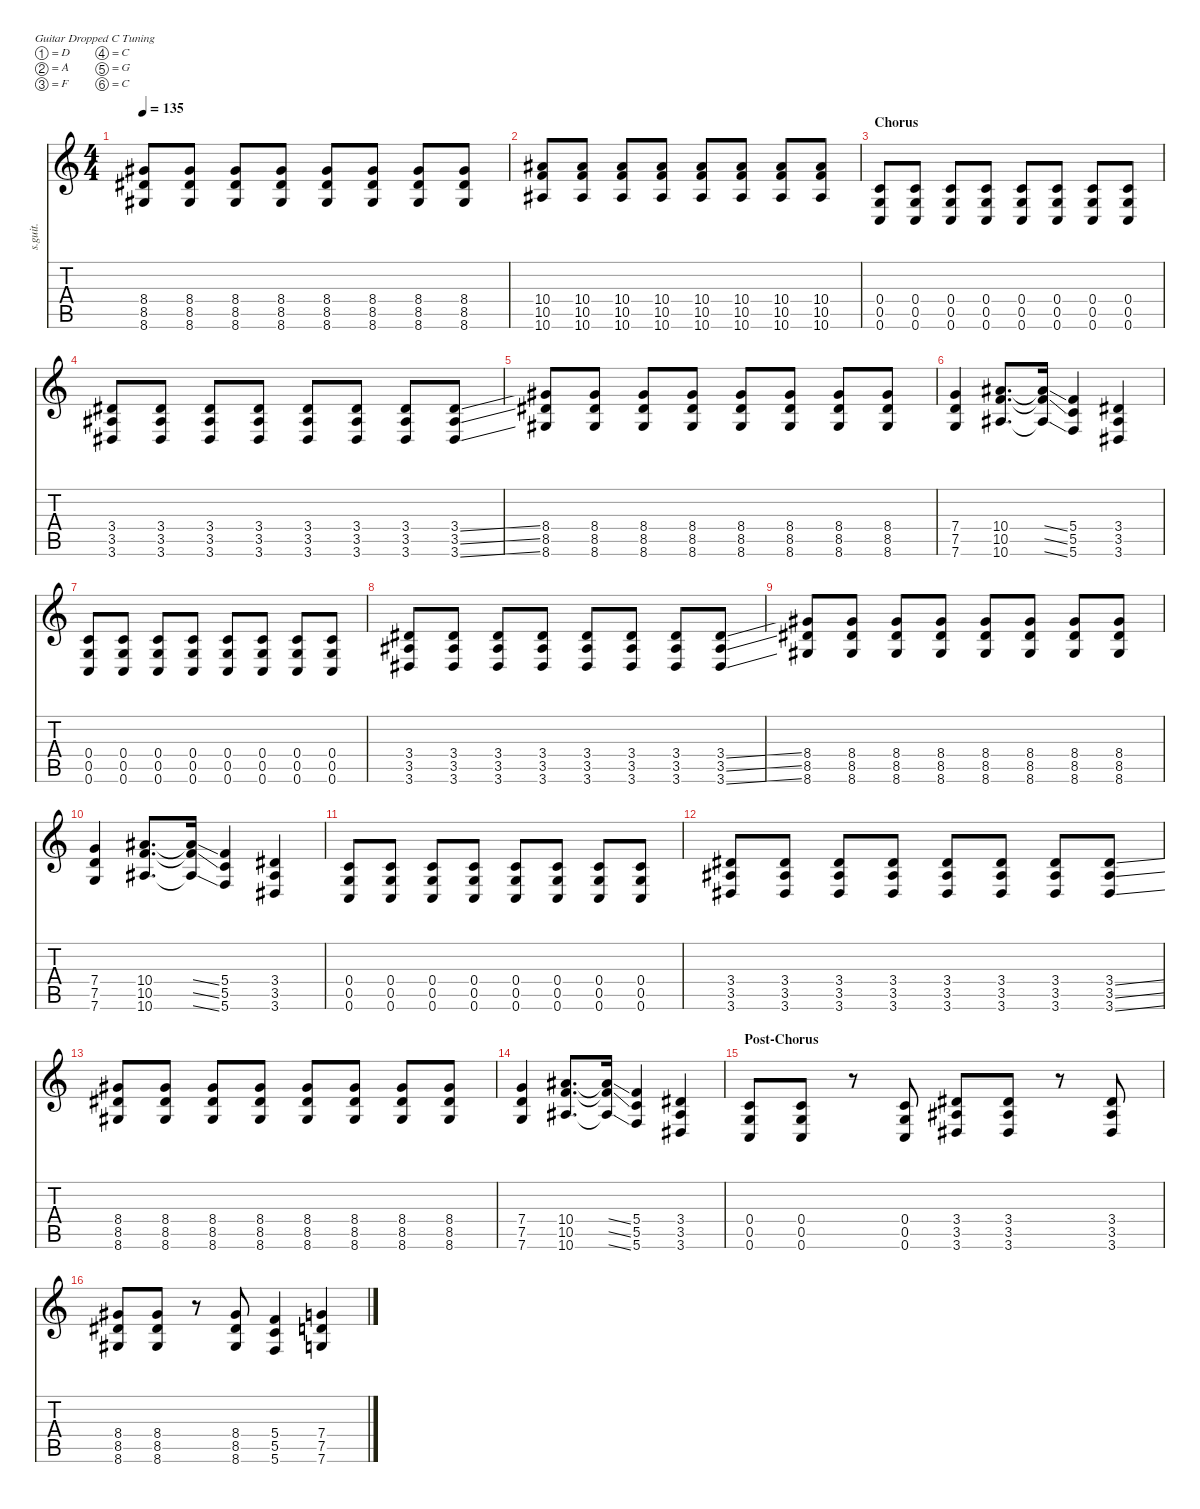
\defaultSystemsLayout 4
\hideDynamics
\bracketExtendMode nobrackets
\track ("Korey Cooper" "s.guit.") {instrument distortionguitar}
\staff {score tabs}
\tuning (D4 A3 F3 C3 G2 C2)
\ts (4 4)
\tempo 135
\clef g2
\ks c
(8.4{acc #} 8.5{acc #} 8.6{acc #}).8{lyrics (0 "") lyrics (1 "") lyrics (2 "") lyrics (3 "") lyrics (4 "") dy f} (8.4{acc #} 8.5{acc #} 8.6{acc #}).8{lyrics (0 "") lyrics (1 "") lyrics (2 "") lyrics (3 "") lyrics (4 "")} (8.4{acc #} 8.5{acc #} 8.6{acc #}).8{lyrics (0 "") lyrics (1 "") lyrics (2 "") lyrics (3 "") lyrics (4 "")} (8.4{acc #} 8.5{acc #} 8.6{acc #}).8{lyrics (0 "") lyrics (1 "") lyrics (2 "") lyrics (3 "") lyrics (4 "")} (8.4{acc #} 8.5{acc #} 8.6{acc #}).8{lyrics (0 "") lyrics (1 "") lyrics (2 "") lyrics (3 "") lyrics (4 "")} (8.4{acc #} 8.5{acc #} 8.6{acc #}).8{lyrics (0 "") lyrics (1 "") lyrics (2 "") lyrics (3 "") lyrics (4 "")} (8.4{acc #} 8.5{acc #} 8.6{acc #}).8{lyrics (0 "") lyrics (1 "") lyrics (2 "") lyrics (3 "") lyrics (4 "")} (8.4{acc #} 8.5{acc #} 8.6{acc #}).8{lyrics (0 "") lyrics (1 "") lyrics (2 "") lyrics (3 "") lyrics (4 "")} |
(10.4{acc #} 10.5 10.6{acc #}).8{lyrics (0 "") lyrics (1 "") lyrics (2 "") lyrics (3 "") lyrics (4 "")} (10.4{acc #} 10.5 10.6{acc #}).8{lyrics (0 "") lyrics (1 "") lyrics (2 "") lyrics (3 "") lyrics (4 "")} (10.4{acc #} 10.5 10.6{acc #}).8{lyrics (0 "") lyrics (1 "") lyrics (2 "") lyrics (3 "") lyrics (4 "")} (10.4{acc #} 10.5 10.6{acc #}).8{lyrics (0 "") lyrics (1 "") lyrics (2 "") lyrics (3 "") lyrics (4 "")} (10.4{acc #} 10.5 10.6{acc #}).8{lyrics (0 "") lyrics (1 "") lyrics (2 "") lyrics (3 "") lyrics (4 "")} (10.4{acc #} 10.5 10.6{acc #}).8{lyrics (0 "") lyrics (1 "") lyrics (2 "") lyrics (3 "") lyrics (4 "")} (10.4{acc #} 10.5 10.6{acc #}).8{lyrics (0 "") lyrics (1 "") lyrics (2 "") lyrics (3 "") lyrics (4 "")} (10.4{acc #} 10.5 10.6{acc #}).8{lyrics (0 "") lyrics (1 "") lyrics (2 "") lyrics (3 "") lyrics (4 "")} |
\section ("" "Chorus")
(0.4 0.5 0.6).8{lyrics (0 "") lyrics (1 "") lyrics (2 "") lyrics (3 "") lyrics (4 "")} (0.4 0.5 0.6).8{lyrics (0 "") lyrics (1 "") lyrics (2 "") lyrics (3 "") lyrics (4 "")} (0.4 0.5 0.6).8{lyrics (0 "") lyrics (1 "") lyrics (2 "") lyrics (3 "") lyrics (4 "")} (0.4 0.5 0.6).8{lyrics (0 "") lyrics (1 "") lyrics (2 "") lyrics (3 "") lyrics (4 "")} (0.4 0.5 0.6).8{lyrics (0 "") lyrics (1 "") lyrics (2 "") lyrics (3 "") lyrics (4 "")} (0.4 0.5 0.6).8{lyrics (0 "") lyrics (1 "") lyrics (2 "") lyrics (3 "") lyrics (4 "")} (0.4 0.5 0.6).8{lyrics (0 "") lyrics (1 "") lyrics (2 "") lyrics (3 "") lyrics (4 "")} (0.4 0.5 0.6).8{lyrics (0 "") lyrics (1 "") lyrics (2 "") lyrics (3 "") lyrics (4 "")} |
(3.4{acc #} 3.5{acc #} 3.6{acc #}).8{lyrics (0 "") lyrics (1 "") lyrics (2 "") lyrics (3 "") lyrics (4 "")} (3.4{acc #} 3.5{acc #} 3.6{acc #}).8{lyrics (0 "") lyrics (1 "") lyrics (2 "") lyrics (3 "") lyrics (4 "")} (3.4{acc #} 3.5{acc #} 3.6{acc #}).8{lyrics (0 "") lyrics (1 "") lyrics (2 "") lyrics (3 "") lyrics (4 "")} (3.4{acc #} 3.5{acc #} 3.6{acc #}).8{lyrics (0 "") lyrics (1 "") lyrics (2 "") lyrics (3 "") lyrics (4 "")} (3.4{acc #} 3.5{acc #} 3.6{acc #}).8{lyrics (0 "") lyrics (1 "") lyrics (2 "") lyrics (3 "") lyrics (4 "")} (3.4{acc #} 3.5{acc #} 3.6{acc #}).8{lyrics (0 "") lyrics (1 "") lyrics (2 "") lyrics (3 "") lyrics (4 "")} (3.4{acc #} 3.5{acc #} 3.6{acc #}).8{lyrics (0 "") lyrics (1 "") lyrics (2 "") lyrics (3 "") lyrics (4 "")} (3.4{ss acc #} 3.5{ss acc #} 3.6{ss acc #}).8{lyrics (0 "") lyrics (1 "") lyrics (2 "") lyrics (3 "") lyrics (4 "")} |
(8.4{acc #} 8.5{acc #} 8.6{acc #}).8{lyrics (0 "") lyrics (1 "") lyrics (2 "") lyrics (3 "") lyrics (4 "")} (8.4{acc #} 8.5{acc #} 8.6{acc #}).8{lyrics (0 "") lyrics (1 "") lyrics (2 "") lyrics (3 "") lyrics (4 "")} (8.4{acc #} 8.5{acc #} 8.6{acc #}).8{lyrics (0 "") lyrics (1 "") lyrics (2 "") lyrics (3 "") lyrics (4 "")} (8.4{acc #} 8.5{acc #} 8.6{acc #}).8{lyrics (0 "") lyrics (1 "") lyrics (2 "") lyrics (3 "") lyrics (4 "")} (8.4{acc #} 8.5{acc #} 8.6{acc #}).8{lyrics (0 "") lyrics (1 "") lyrics (2 "") lyrics (3 "") lyrics (4 "")} (8.4{acc #} 8.5{acc #} 8.6{acc #}).8{lyrics (0 "") lyrics (1 "") lyrics (2 "") lyrics (3 "") lyrics (4 "")} (8.4{acc #} 8.5{acc #} 8.6{acc #}).8{lyrics (0 "") lyrics (1 "") lyrics (2 "") lyrics (3 "") lyrics (4 "")} (8.4{acc #} 8.5{acc #} 8.6{acc #}).8{lyrics (0 "") lyrics (1 "") lyrics (2 "") lyrics (3 "") lyrics (4 "")} |
(7.4 7.5 7.6).4{lyrics (0 "") lyrics (1 "") lyrics (2 "") lyrics (3 "") lyrics (4 "")} (10.4{acc #} 10.5 10.6{acc #}).8{d lyrics (0 "") lyrics (1 "") lyrics (2 "") lyrics (3 "") lyrics (4 "")} (10.4{ss t acc #} 10.5{ss t} 10.6{ss t acc #}).16{lyrics (0 "") lyrics (1 "") lyrics (2 "") lyrics (3 "") lyrics (4 "")} (5.4 5.5 5.6).4{lyrics (0 "") lyrics (1 "") lyrics (2 "") lyrics (3 "") lyrics (4 "")} (3.4{acc #} 3.5{acc #} 3.6{acc #}).4{lyrics (0 "") lyrics (1 "") lyrics (2 "") lyrics (3 "") lyrics (4 "")} |
(0.4 0.5 0.6).8{lyrics (0 "") lyrics (1 "") lyrics (2 "") lyrics (3 "") lyrics (4 "")} (0.4 0.5 0.6).8{lyrics (0 "") lyrics (1 "") lyrics (2 "") lyrics (3 "") lyrics (4 "")} (0.4 0.5 0.6).8{lyrics (0 "") lyrics (1 "") lyrics (2 "") lyrics (3 "") lyrics (4 "")} (0.4 0.5 0.6).8{lyrics (0 "") lyrics (1 "") lyrics (2 "") lyrics (3 "") lyrics (4 "")} (0.4 0.5 0.6).8{lyrics (0 "") lyrics (1 "") lyrics (2 "") lyrics (3 "") lyrics (4 "")} (0.4 0.5 0.6).8{lyrics (0 "") lyrics (1 "") lyrics (2 "") lyrics (3 "") lyrics (4 "")} (0.4 0.5 0.6).8{lyrics (0 "") lyrics (1 "") lyrics (2 "") lyrics (3 "") lyrics (4 "")} (0.4 0.5 0.6).8{lyrics (0 "") lyrics (1 "") lyrics (2 "") lyrics (3 "") lyrics (4 "")} |
(3.4{acc #} 3.5{acc #} 3.6{acc #}).8{lyrics (0 "") lyrics (1 "") lyrics (2 "") lyrics (3 "") lyrics (4 "")} (3.4{acc #} 3.5{acc #} 3.6{acc #}).8{lyrics (0 "") lyrics (1 "") lyrics (2 "") lyrics (3 "") lyrics (4 "")} (3.4{acc #} 3.5{acc #} 3.6{acc #}).8{lyrics (0 "") lyrics (1 "") lyrics (2 "") lyrics (3 "") lyrics (4 "")} (3.4{acc #} 3.5{acc #} 3.6{acc #}).8{lyrics (0 "") lyrics (1 "") lyrics (2 "") lyrics (3 "") lyrics (4 "")} (3.4{acc #} 3.5{acc #} 3.6{acc #}).8{lyrics (0 "") lyrics (1 "") lyrics (2 "") lyrics (3 "") lyrics (4 "")} (3.4{acc #} 3.5{acc #} 3.6{acc #}).8{lyrics (0 "") lyrics (1 "") lyrics (2 "") lyrics (3 "") lyrics (4 "")} (3.4{acc #} 3.5{acc #} 3.6{acc #}).8{lyrics (0 "") lyrics (1 "") lyrics (2 "") lyrics (3 "") lyrics (4 "")} (3.4{ss acc #} 3.5{ss acc #} 3.6{ss acc #}).8{lyrics (0 "") lyrics (1 "") lyrics (2 "") lyrics (3 "") lyrics (4 "")} |
(8.4{acc #} 8.5{acc #} 8.6{acc #}).8{lyrics (0 "") lyrics (1 "") lyrics (2 "") lyrics (3 "") lyrics (4 "")} (8.4{acc #} 8.5{acc #} 8.6{acc #}).8{lyrics (0 "") lyrics (1 "") lyrics (2 "") lyrics (3 "") lyrics (4 "")} (8.4{acc #} 8.5{acc #} 8.6{acc #}).8{lyrics (0 "") lyrics (1 "") lyrics (2 "") lyrics (3 "") lyrics (4 "")} (8.4{acc #} 8.5{acc #} 8.6{acc #}).8{lyrics (0 "") lyrics (1 "") lyrics (2 "") lyrics (3 "") lyrics (4 "")} (8.4{acc #} 8.5{acc #} 8.6{acc #}).8{lyrics (0 "") lyrics (1 "") lyrics (2 "") lyrics (3 "") lyrics (4 "")} (8.4{acc #} 8.5{acc #} 8.6{acc #}).8{lyrics (0 "") lyrics (1 "") lyrics (2 "") lyrics (3 "") lyrics (4 "")} (8.4{acc #} 8.5{acc #} 8.6{acc #}).8{lyrics (0 "") lyrics (1 "") lyrics (2 "") lyrics (3 "") lyrics (4 "")} (8.4{acc #} 8.5{acc #} 8.6{acc #}).8{lyrics (0 "") lyrics (1 "") lyrics (2 "") lyrics (3 "") lyrics (4 "")} |
(7.4 7.5 7.6).4{lyrics (0 "") lyrics (1 "") lyrics (2 "") lyrics (3 "") lyrics (4 "")} (10.4{acc #} 10.5 10.6{acc #}).8{d lyrics (0 "") lyrics (1 "") lyrics (2 "") lyrics (3 "") lyrics (4 "")} (10.4{ss t acc #} 10.5{ss t} 10.6{ss t acc #}).16{lyrics (0 "") lyrics (1 "") lyrics (2 "") lyrics (3 "") lyrics (4 "")} (5.4 5.5 5.6).4{lyrics (0 "") lyrics (1 "") lyrics (2 "") lyrics (3 "") lyrics (4 "")} (3.4{acc #} 3.5{acc #} 3.6{acc #}).4{lyrics (0 "") lyrics (1 "") lyrics (2 "") lyrics (3 "") lyrics (4 "")} |
(0.4 0.5 0.6).8{lyrics (0 "") lyrics (1 "") lyrics (2 "") lyrics (3 "") lyrics (4 "")} (0.4 0.5 0.6).8{lyrics (0 "") lyrics (1 "") lyrics (2 "") lyrics (3 "") lyrics (4 "")} (0.4 0.5 0.6).8{lyrics (0 "") lyrics (1 "") lyrics (2 "") lyrics (3 "") lyrics (4 "")} (0.4 0.5 0.6).8{lyrics (0 "") lyrics (1 "") lyrics (2 "") lyrics (3 "") lyrics (4 "")} (0.4 0.5 0.6).8{lyrics (0 "") lyrics (1 "") lyrics (2 "") lyrics (3 "") lyrics (4 "")} (0.4 0.5 0.6).8{lyrics (0 "") lyrics (1 "") lyrics (2 "") lyrics (3 "") lyrics (4 "")} (0.4 0.5 0.6).8{lyrics (0 "") lyrics (1 "") lyrics (2 "") lyrics (3 "") lyrics (4 "")} (0.4 0.5 0.6).8{lyrics (0 "") lyrics (1 "") lyrics (2 "") lyrics (3 "") lyrics (4 "")} |
(3.4{acc #} 3.5{acc #} 3.6{acc #}).8{lyrics (0 "") lyrics (1 "") lyrics (2 "") lyrics (3 "") lyrics (4 "")} (3.4{acc #} 3.5{acc #} 3.6{acc #}).8{lyrics (0 "") lyrics (1 "") lyrics (2 "") lyrics (3 "") lyrics (4 "")} (3.4{acc #} 3.5{acc #} 3.6{acc #}).8{lyrics (0 "") lyrics (1 "") lyrics (2 "") lyrics (3 "") lyrics (4 "")} (3.4{acc #} 3.5{acc #} 3.6{acc #}).8{lyrics (0 "") lyrics (1 "") lyrics (2 "") lyrics (3 "") lyrics (4 "")} (3.4{acc #} 3.5{acc #} 3.6{acc #}).8{lyrics (0 "") lyrics (1 "") lyrics (2 "") lyrics (3 "") lyrics (4 "")} (3.4{acc #} 3.5{acc #} 3.6{acc #}).8{lyrics (0 "") lyrics (1 "") lyrics (2 "") lyrics (3 "") lyrics (4 "")} (3.4{acc #} 3.5{acc #} 3.6{acc #}).8{lyrics (0 "") lyrics (1 "") lyrics (2 "") lyrics (3 "") lyrics (4 "")} (3.4{ss acc #} 3.5{ss acc #} 3.6{ss acc #}).8{lyrics (0 "") lyrics (1 "") lyrics (2 "") lyrics (3 "") lyrics (4 "")} |
(8.4{acc #} 8.5{acc #} 8.6{acc #}).8{lyrics (0 "") lyrics (1 "") lyrics (2 "") lyrics (3 "") lyrics (4 "")} (8.4{acc #} 8.5{acc #} 8.6{acc #}).8{lyrics (0 "") lyrics (1 "") lyrics (2 "") lyrics (3 "") lyrics (4 "")} (8.4{acc #} 8.5{acc #} 8.6{acc #}).8{lyrics (0 "") lyrics (1 "") lyrics (2 "") lyrics (3 "") lyrics (4 "")} (8.4{acc #} 8.5{acc #} 8.6{acc #}).8{lyrics (0 "") lyrics (1 "") lyrics (2 "") lyrics (3 "") lyrics (4 "")} (8.4{acc #} 8.5{acc #} 8.6{acc #}).8{lyrics (0 "") lyrics (1 "") lyrics (2 "") lyrics (3 "") lyrics (4 "")} (8.4{acc #} 8.5{acc #} 8.6{acc #}).8{lyrics (0 "") lyrics (1 "") lyrics (2 "") lyrics (3 "") lyrics (4 "")} (8.4{acc #} 8.5{acc #} 8.6{acc #}).8{lyrics (0 "") lyrics (1 "") lyrics (2 "") lyrics (3 "") lyrics (4 "")} (8.4{acc #} 8.5{acc #} 8.6{acc #}).8{lyrics (0 "") lyrics (1 "") lyrics (2 "") lyrics (3 "") lyrics (4 "")} |
(7.4 7.5 7.6).4{lyrics (0 "") lyrics (1 "") lyrics (2 "") lyrics (3 "") lyrics (4 "")} (10.4{acc #} 10.5 10.6{acc #}).8{d lyrics (0 "") lyrics (1 "") lyrics (2 "") lyrics (3 "") lyrics (4 "")} (10.4{ss t acc #} 10.5{ss t} 10.6{ss t acc #}).16{lyrics (0 "") lyrics (1 "") lyrics (2 "") lyrics (3 "") lyrics (4 "")} (5.4 5.5 5.6).4{lyrics (0 "") lyrics (1 "") lyrics (2 "") lyrics (3 "") lyrics (4 "")} (3.4{acc #} 3.5{acc #} 3.6{acc #}).4{lyrics (0 "") lyrics (1 "") lyrics (2 "") lyrics (3 "") lyrics (4 "")} |
\section ("" "Post-Chorus")
(0.4 0.5 0.6).8{lyrics (0 "") lyrics (1 "") lyrics (2 "") lyrics (3 "") lyrics (4 "")} (0.4 0.5 0.6).8{lyrics (0 "") lyrics (1 "") lyrics (2 "") lyrics (3 "") lyrics (4 "")} r.8 (0.4 0.5 0.6).8{lyrics (0 "") lyrics (1 "") lyrics (2 "") lyrics (3 "") lyrics (4 "")} (3.4{acc #} 3.5{acc #} 3.6{acc #}).8{lyrics (0 "") lyrics (1 "") lyrics (2 "") lyrics (3 "") lyrics (4 "")} (3.4{acc #} 3.5{acc #} 3.6{acc #}).8{lyrics (0 "") lyrics (1 "") lyrics (2 "") lyrics (3 "") lyrics (4 "")} r.8 (3.4{acc #} 3.5{acc #} 3.6{acc #}).8{lyrics (0 "") lyrics (1 "") lyrics (2 "") lyrics (3 "") lyrics (4 "")} |
(8.4{acc #} 8.5{acc #} 8.6{acc #}).8{lyrics (0 "") lyrics (1 "") lyrics (2 "") lyrics (3 "") lyrics (4 "")} (8.4{acc #} 8.5{acc #} 8.6{acc #}).8{lyrics (0 "") lyrics (1 "") lyrics (2 "") lyrics (3 "") lyrics (4 "")} r.8 (8.4{acc #} 8.5{acc #} 8.6{acc #}).8{lyrics (0 "") lyrics (1 "") lyrics (2 "") lyrics (3 "") lyrics (4 "")} (5.4 5.5 5.6).4{lyrics (0 "") lyrics (1 "") lyrics (2 "") lyrics (3 "") lyrics (4 "")} (7.4 7.5 7.6).4{lyrics (0 "") lyrics (1 "") lyrics (2 "") lyrics (3 "") lyrics (4 "")}
